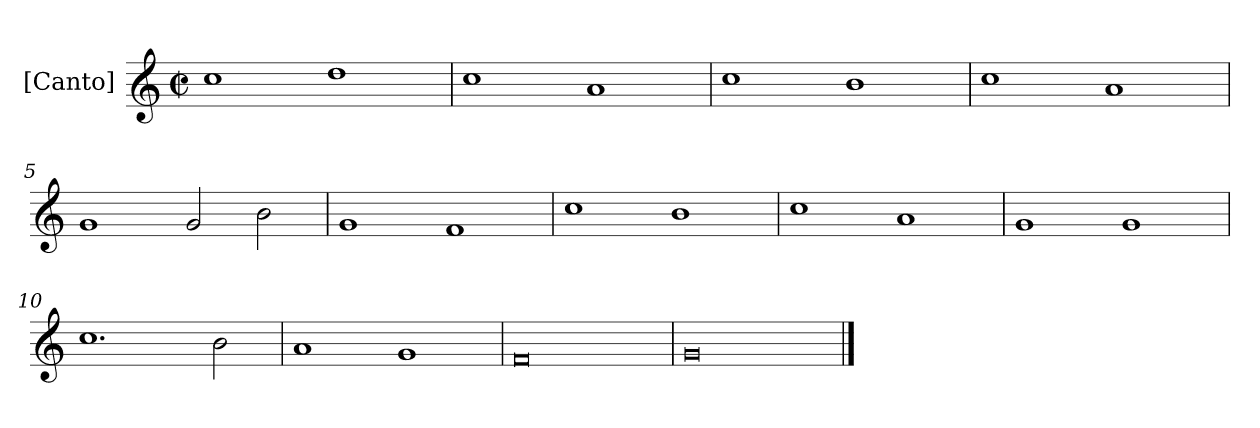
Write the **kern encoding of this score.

**kern
*part1
*staff1
*I"[Canto]
*clefG2
*M2/1
*met(c|)
=1
1cc
1dd
=2
1cc
1a
=3
1cc
1b
=4
1cc
1a
=5
1g
2g
2b
=6
1g
1f
=7
1cc
1b
=8
1cc
1a
=9
1g
1g
=10
1.cc
2b
=11
1a
1g
=12
0f
=13
0g
==
*-
